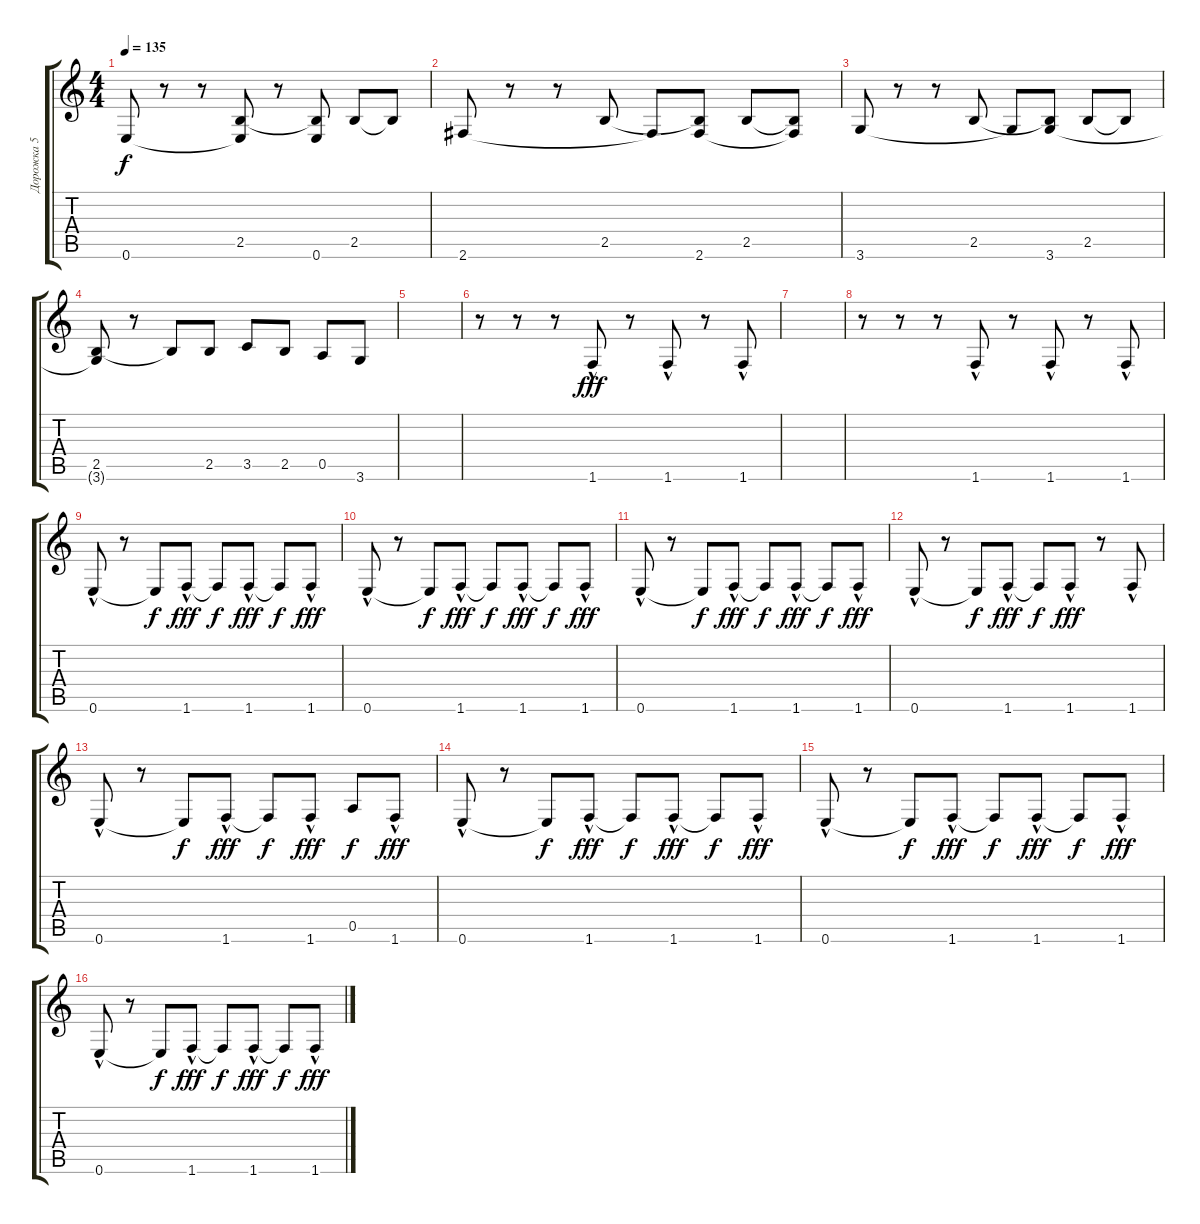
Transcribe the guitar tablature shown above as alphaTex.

\track ("Дорожка 5" "Дорожка 5") {instrument electricbassfinger}
\staff {score tabs}
\tuning (E4 B3 G3 D3 A2 E2) {hide}
\ts (4 4)
\tempo 135
\clef g2
\ks c
0.6.8{dy f} r.8 r.8 (2.5 0.6{t}).8 r.8 (2.5{t} 0.6).8 2.5.8 2.5{t}.8 |
2.6.8 r.8 r.8 2.5.8 2.6{t}.8 (2.5{t} 2.6).8 2.5.8 (2.5{t} 2.6{t}).8 |
3.6.8 r.8 r.8 2.5.8 3.6{t}.8 (2.5{t} 3.6).8 2.5.8 2.5{t}.8 |
(2.5 3.6{t}).8 r.8 2.5{t}.8 2.5.8 3.5.8 2.5.8 0.5.8 3.6.8 |
|
r.8 r.8 r.8 1.6{hac}.8{dy fff} r.8 1.6{hac}.8 r.8 1.6{hac}.8 |
|
r.8 r.8 r.8 1.6{hac}.8 r.8 1.6{hac}.8 r.8 1.6{hac}.8 |
0.6{hac}.8 r.8 0.6{t}.8{dy f} 1.6{hac}.8{dy fff} 1.6{t}.8{dy f} 1.6{hac}.8{dy fff} 1.6{t}.8{dy f} 1.6{hac}.8{dy fff} |
0.6{hac}.8 r.8 0.6{t}.8{dy f} 1.6{hac}.8{dy fff} 1.6{t}.8{dy f} 1.6{hac}.8{dy fff} 1.6{t}.8{dy f} 1.6{hac}.8{dy fff} |
0.6{hac}.8 r.8 0.6{t}.8{dy f} 1.6{hac}.8{dy fff} 1.6{t}.8{dy f} 1.6{hac}.8{dy fff} 1.6{t}.8{dy f} 1.6{hac}.8{dy fff} |
0.6{hac}.8 r.8 0.6{t}.8{dy f} 1.6{hac}.8{dy fff} 1.6{t}.8{dy f} 1.6{hac}.8{dy fff} r.8 1.6{hac}.8 |
0.6{hac}.8 r.8 0.6{t}.8{dy f} 1.6{hac}.8{dy fff} 1.6{t}.8{dy f} 1.6{hac}.8{dy fff} 0.5.8{dy f} 1.6{hac}.8{dy fff} |
0.6{hac}.8 r.8 0.6{t}.8{dy f} 1.6{hac}.8{dy fff} 1.6{t}.8{dy f} 1.6{hac}.8{dy fff} 1.6{t}.8{dy f} 1.6{hac}.8{dy fff} |
0.6{hac}.8 r.8 0.6{t}.8{dy f} 1.6{hac}.8{dy fff} 1.6{t}.8{dy f} 1.6{hac}.8{dy fff} 1.6{t}.8{dy f} 1.6{hac}.8{dy fff} |
0.6{hac}.8 r.8 0.6{t}.8{dy f} 1.6{hac}.8{dy fff} 1.6{t}.8{dy f} 1.6{hac}.8{dy fff} 1.6{t}.8{dy f} 1.6{hac}.8{dy fff}
